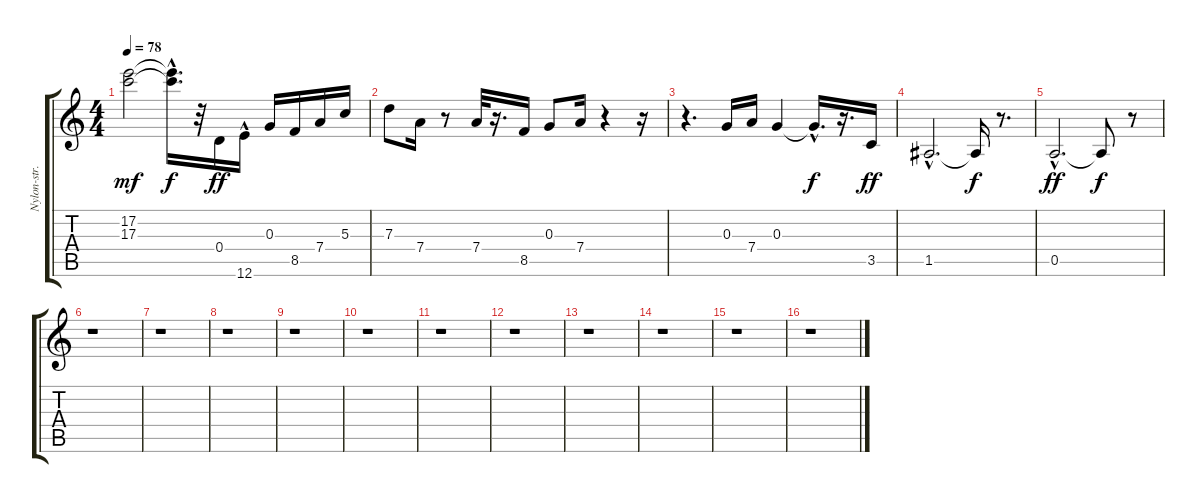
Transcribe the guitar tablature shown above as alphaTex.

\track ("Nylon-str.Gt        " "Nylon-str.") {instrument acousticguitarnylon}
\staff {score tabs}
\tuning (E4 B3 G3 D3 A2 E2) {hide}
\ts (4 4)
\tempo 78
\clef g2
\ks c
(17.2 17.3).2{dy mf} (17.2{hac t} 17.3{hac t}).16{d dy f} r.32 0.4.16{dy ff} 12.6{hac}.16 0.3.16 8.5.16 7.4.16 5.3.16 |
7.3.8 7.4.16 r.8 7.4.32 r.16{d} 8.5.16 0.3.8 7.4.16 r.4 r.16 |
r.4{d} 0.3.16 7.4.16 0.3.4 0.3{hac t}.16{d dy f} r.16{d} 3.5.16{dy ff} |
1.5{hac}.2{d} 1.5{t}.16{dy f} r.8{d} |
0.5{hac}.2{d dy ff} 0.5{t}.8{dy f} r.8 |
r.1 |
r.1 |
r.1 |
r.1 |
r.1 |
r.1 |
r.1 |
r.1 |
r.1 |
r.1 |
r.1
